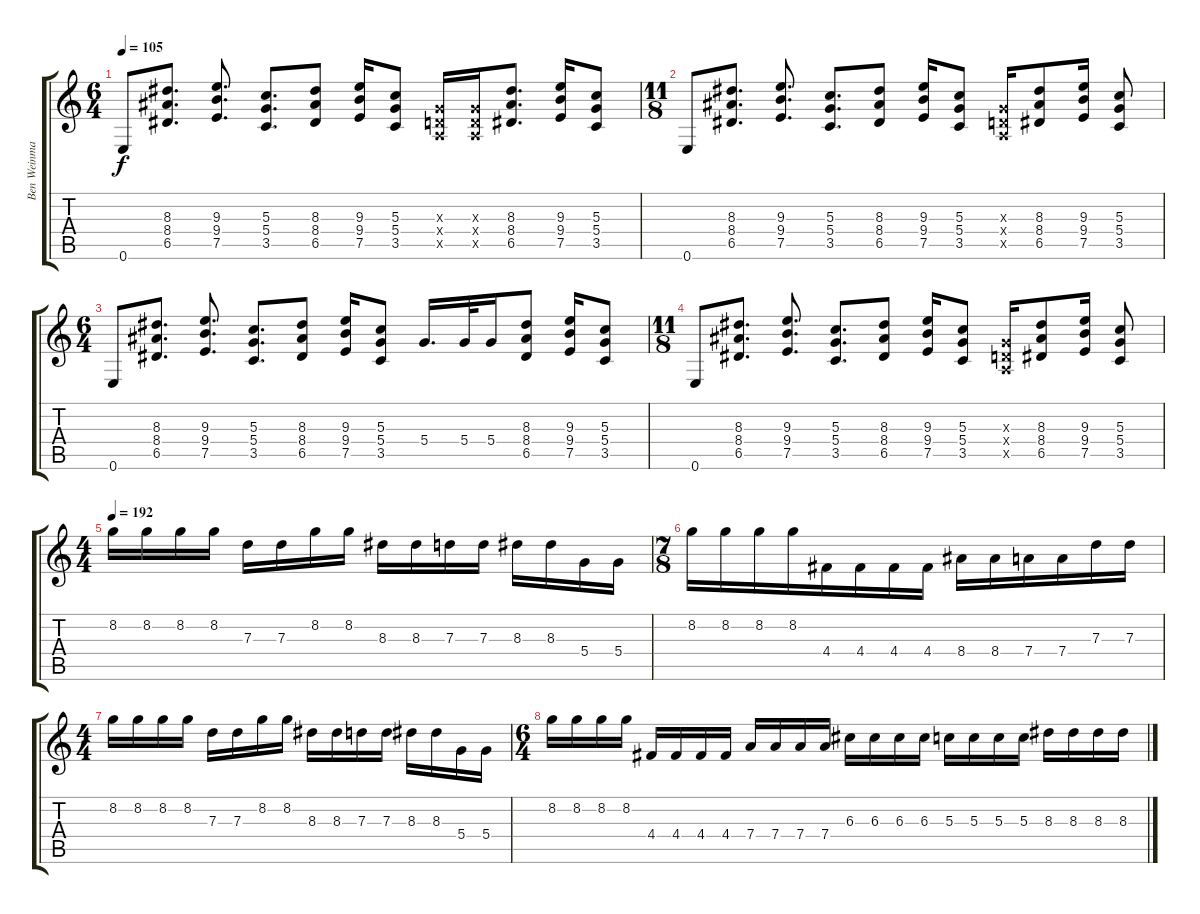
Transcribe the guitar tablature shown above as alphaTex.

\track ("Ben Weinman" "Ben Weinma") {instrument overdrivenguitar}
\staff {score tabs}
\tuning (E4 B3 G3 D3 A2 E2) {hide}
\ts (6 4)
\tempo 105
\clef g2
\ks c
0.6.8{dy f} (8.3 8.4 6.5).8{d} (9.3 9.4 7.5).8{d} (5.3 5.4 3.5).8{d} (8.3 8.4 6.5).8 (9.3 9.4 7.5).16 (5.3 5.4 3.5).8 (0.3{x} 0.4{x} 0.5{x}).16 (0.3{x} 0.4{x} 0.5{x}).16 (8.3 8.4 6.5).8{d} (9.3 9.4 7.5).16 (5.3 5.4 3.5).8 |
\ts (11 8)
0.6.8 (8.3 8.4 6.5).8{d} (9.3 9.4 7.5).8{d} (5.3 5.4 3.5).8{d} (8.3 8.4 6.5).8 (9.3 9.4 7.5).16 (5.3 5.4 3.5).8 (0.3{x} 0.4{x} 0.5{x}).16 (8.3 8.4 6.5).8 (9.3 9.4 7.5).16 (5.3 5.4 3.5).8 |
\ts (6 4)
0.6.8 (8.3 8.4 6.5).8{d} (9.3 9.4 7.5).8{d} (5.3 5.4 3.5).8{d} (8.3 8.4 6.5).8 (9.3 9.4 7.5).16 (5.3 5.4 3.5).8 5.4.16{d} 5.4.32 5.4.16 (8.3 8.4 6.5).8 (9.3 9.4 7.5).16 (5.3 5.4 3.5).8 |
\ts (11 8)
0.6.8 (8.3 8.4 6.5).8{d} (9.3 9.4 7.5).8{d} (5.3 5.4 3.5).8{d} (8.3 8.4 6.5).8 (9.3 9.4 7.5).16 (5.3 5.4 3.5).8 (0.3{x} 0.4{x} 0.5{x}).16 (8.3 8.4 6.5).8 (9.3 9.4 7.5).16 (5.3 5.4 3.5).8 |
\ts (4 4)
\tempo 192
8.2.16 8.2.16 8.2.16 8.2.16 7.3.16 7.3.16 8.2.16 8.2.16 8.3.16 8.3.16 7.3.16 7.3.16 8.3.16 8.3.16 5.4.16 5.4.16 |
\ts (7 8)
8.2.16 8.2.16 8.2.16 8.2.16 4.4.16 4.4.16 4.4.16 4.4.16 8.4.16 8.4.16 7.4.16 7.4.16 7.3.16 7.3.16 |
\ts (4 4)
8.2.16 8.2.16 8.2.16 8.2.16 7.3.16 7.3.16 8.2.16 8.2.16 8.3.16 8.3.16 7.3.16 7.3.16 8.3.16 8.3.16 5.4.16 5.4.16 |
\ts (6 4)
8.2.16 8.2.16 8.2.16 8.2.16 4.4.16 4.4.16 4.4.16 4.4.16 7.4.16 7.4.16 7.4.16 7.4.16 6.3.16 6.3.16 6.3.16 6.3.16 5.3.16 5.3.16 5.3.16 5.3.16 8.3.16 8.3.16 8.3.16 8.3.16
